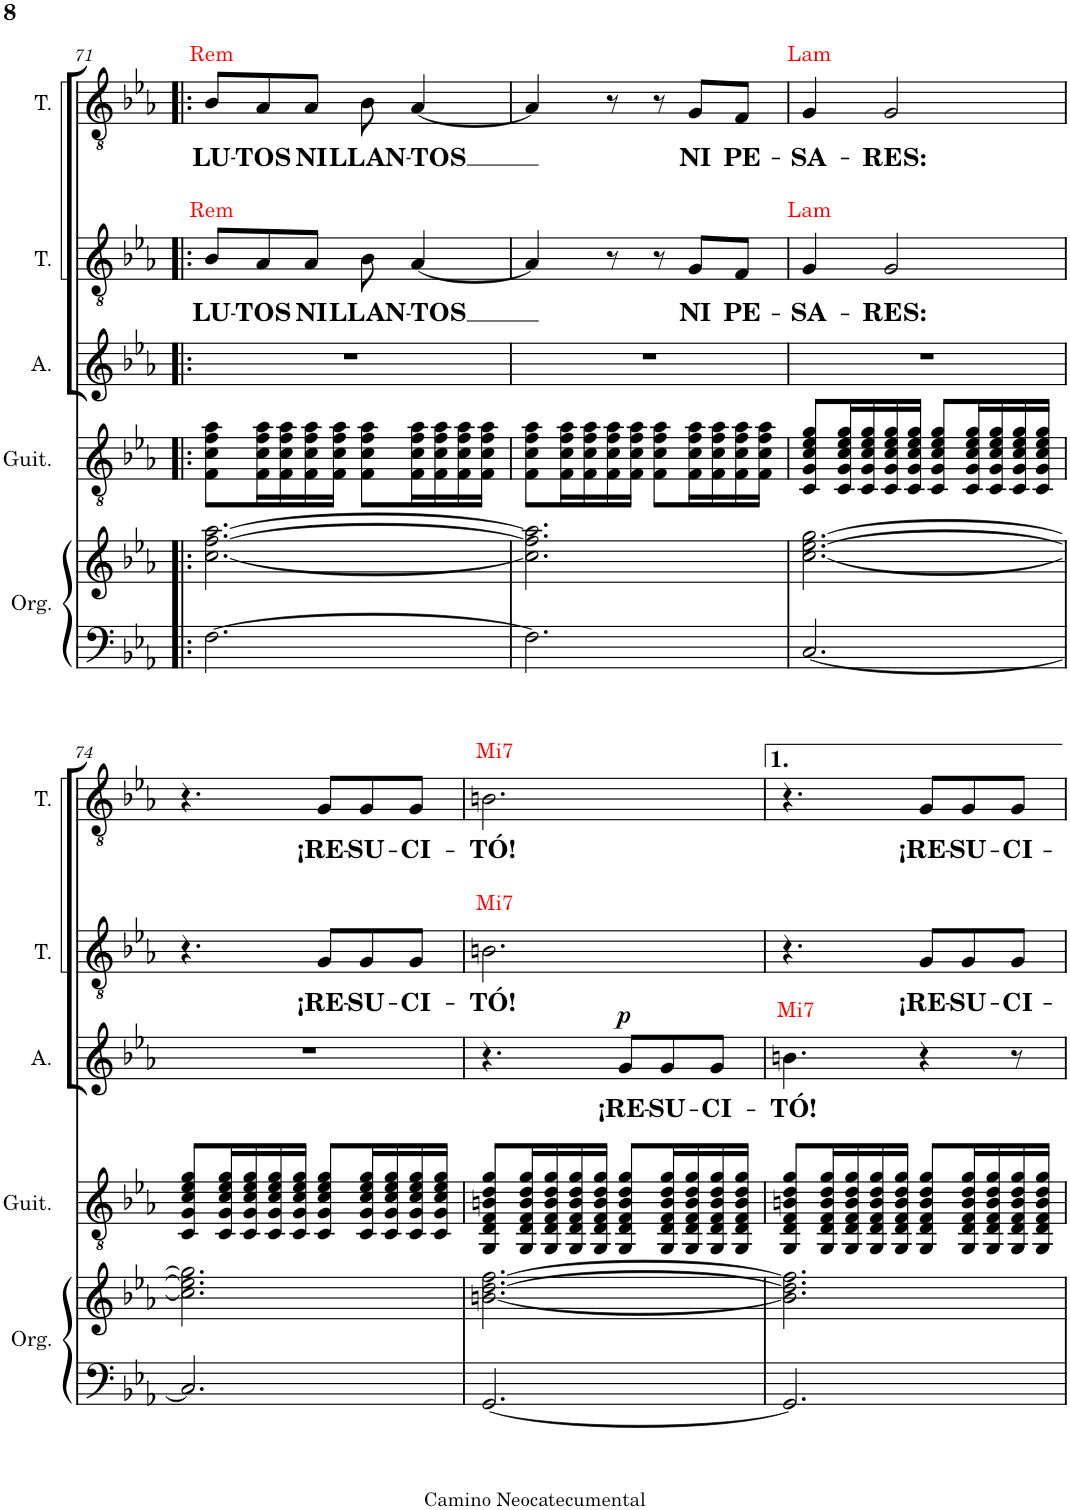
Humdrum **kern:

**kern	**kern	**kern	**kern	**text	**text	**dynam	**kern	**text	**text	**kern	**text	**text
*part5	*part5	*part4	*part3	*part3	*part3	*part3	*part2	*part2	*part2	*part1	*part1	*part1
*staff6	*staff5	*staff4	*staff3	*staff3	*staff3	*staff3	*staff2	*staff2	*staff2	*staff1	*staff1	*staff1
*I"Órgano	*	*I"Guitarra clásica	*I"Alto	*	*	*	*I"Tenor	*	*	*I"Tenor	*	*
*	*	*I'Guit.	*I'A.	*	*	*	*I'T.	*	*	*I'T.	*	*
!!LO:PB:g=z
*clefF4	*clefG2	*clefGv2	*clefG2	*	*	*	*clefGv2	*	*	*clefGv2	*	*
*	*	*	*	*	*	*	*	*	*	*Trd4c7	*	*
*k[b-e-a-]	*k[b-e-a-]	*k[b-e-a-]	*k[b-e-a-]	*	*	*	*k[b-e-a-]	*	*	*k[b-e-a-]	*	*
*M6/8	*M6/8	*M6/8	*M6/8	*	*	*	*M6/8	*	*	*M6/8	*	*
=71!|:	=71!|:	=71!|:	=71!|:	=71!|:	=71!|:	=71!|:	=71!|:	=71!|:	=71!|:	=71!|:	=71!|:	=71!|:
!	!	!	!	!	!	!	!	!LO:LY:b	!LO:LY:a:color=#FF0000	!	!LO:LY:b	!LO:LY:a:color=#FF0000
[2.F\	[2.cc\ [2.ff\ [2.aa-\	8F\ 8c\ 8f\ 8a-\L	2.r	.	.	.	8B-/L	LU-	Rem	8B-/L	LU-	Rem
!	!	!	!	!	!	!	!	!LO:LY:b	!	!	!LO:LY:b	!
.	.	16F\ 16c\ 16f\ 16a-\L	.	.	.	.	8A-/	-TOS	.	8A-/	-TOS	.
.	.	16F\ 16c\ 16f\ 16a-\	.	.	.	.	.	.	.	.	.	.
!	!	!	!	!	!	!	!	!LO:LY:b	!	!	!LO:LY:b	!
.	.	16F\ 16c\ 16f\ 16a-\	.	.	.	.	8A-/J	NI	.	8A-/J	NI	.
.	.	16F\ 16c\ 16f\ 16a-\JJ	.	.	.	.	.	.	.	.	.	.
!	!	!	!	!	!	!	!	!LO:LY:b	!	!	!LO:LY:b	!
.	.	8F\ 8c\ 8f\ 8a-\L	.	.	.	.	8B-\	LLAN-	.	8B-\	LLAN-	.
!	!	!	!	!	!	!	!	!LO:LY:b	!	!	!LO:LY:b	!
.	.	16F\ 16c\ 16f\ 16a-\L	.	.	.	.	[4A-/	-TOS	.	[4A-/	-TOS	.
.	.	16F\ 16c\ 16f\ 16a-\	.	.	.	.	.	.	.	.	.	.
.	.	16F\ 16c\ 16f\ 16a-\	.	.	.	.	.	.	.	.	.	.
.	.	16F\ 16c\ 16f\ 16a-\JJ	.	.	.	.	.	.	.	.	.	.
=72	=72	=72	=72	=72	=72	=72	=72	=72	=72	=72	=72	=72
2.F\]	2.cc\] 2.ff\] 2.aa-\]	8F\ 8c\ 8f\ 8a-\L	2.r	.	.	.	4A-/]	.	.	4A-/]	.	.
.	.	16F\ 16c\ 16f\ 16a-\L	.	.	.	.	.	.	.	.	.	.
.	.	16F\ 16c\ 16f\ 16a-\	.	.	.	.	.	.	.	.	.	.
.	.	16F\ 16c\ 16f\ 16a-\	.	.	.	.	8r	.	.	8r	.	.
.	.	16F\ 16c\ 16f\ 16a-\JJ	.	.	.	.	.	.	.	.	.	.
.	.	8F\ 8c\ 8f\ 8a-\L	.	.	.	.	8r	.	.	8r	.	.
!	!	!	!	!	!	!	!	!LO:LY:b	!	!	!LO:LY:b	!
.	.	16F\ 16c\ 16f\ 16a-\L	.	.	.	.	8G/L	NI	.	8G/L	NI	.
.	.	16F\ 16c\ 16f\ 16a-\	.	.	.	.	.	.	.	.	.	.
!	!	!	!	!	!	!	!	!LO:LY:b	!	!	!LO:LY:b	!
.	.	16F\ 16c\ 16f\ 16a-\	.	.	.	.	8F/J	PE-	.	8F/J	PE-	.
.	.	16F\ 16c\ 16f\ 16a-\JJ	.	.	.	.	.	.	.	.	.	.
=73	=73	=73	=73	=73	=73	=73	=73	=73	=73	=73	=73	=73
!	!	!	!	!	!	!	!	!LO:LY:b	!LO:LY:a:color=#FF0000	!	!LO:LY:b	!LO:LY:a:color=#FF0000
[2.C/	[2.cc\ [2.ee-\ [2.gg\	8C/ 8G/ 8c/ 8e-/ 8g/L	2.r	.	.	.	4G/	-SA-	Lam	4G/	-SA-	Lam
.	.	16C/ 16G/ 16c/ 16e-/ 16g/L	.	.	.	.	.	.	.	.	.	.
.	.	16C/ 16G/ 16c/ 16e-/ 16g/	.	.	.	.	.	.	.	.	.	.
!	!	!	!	!	!	!	!	!LO:LY:b	!	!	!LO:LY:b	!
.	.	16C/ 16G/ 16c/ 16e-/ 16g/	.	.	.	.	2G/	-RES:	.	2G/	-RES:	.
.	.	16C/ 16G/ 16c/ 16e-/ 16g/JJ	.	.	.	.	.	.	.	.	.	.
.	.	8C/ 8G/ 8c/ 8e-/ 8g/L	.	.	.	.	.	.	.	.	.	.
.	.	16C/ 16G/ 16c/ 16e-/ 16g/L	.	.	.	.	.	.	.	.	.	.
.	.	16C/ 16G/ 16c/ 16e-/ 16g/	.	.	.	.	.	.	.	.	.	.
.	.	16C/ 16G/ 16c/ 16e-/ 16g/	.	.	.	.	.	.	.	.	.	.
.	.	16C/ 16G/ 16c/ 16e-/ 16g/JJ	.	.	.	.	.	.	.	.	.	.
!!LO:LB:g=z
=74	=74	=74	=74	=74	=74	=74	=74	=74	=74	=74	=74	=74
2.C/]	2.cc\] 2.ee-\] 2.gg\]	8C/ 8G/ 8c/ 8e-/ 8g/L	2.r	.	.	.	4.r	.	.	4.r	.	.
.	.	16C/ 16G/ 16c/ 16e-/ 16g/L	.	.	.	.	.	.	.	.	.	.
.	.	16C/ 16G/ 16c/ 16e-/ 16g/	.	.	.	.	.	.	.	.	.	.
.	.	16C/ 16G/ 16c/ 16e-/ 16g/	.	.	.	.	.	.	.	.	.	.
.	.	16C/ 16G/ 16c/ 16e-/ 16g/JJ	.	.	.	.	.	.	.	.	.	.
!	!	!	!	!	!	!	!	!LO:LY:b	!	!	!LO:LY:b	!
.	.	8C/ 8G/ 8c/ 8e-/ 8g/L	.	.	.	.	8G/L	¡RE-	.	8G/L	¡RE-	.
!	!	!	!	!	!	!	!	!LO:LY:b	!	!	!LO:LY:b	!
.	.	16C/ 16G/ 16c/ 16e-/ 16g/L	.	.	.	.	8G/	-SU-	.	8G/	-SU-	.
.	.	16C/ 16G/ 16c/ 16e-/ 16g/	.	.	.	.	.	.	.	.	.	.
!	!	!	!	!	!	!	!	!LO:LY:b	!	!	!LO:LY:b	!
.	.	16C/ 16G/ 16c/ 16e-/ 16g/	.	.	.	.	8G/J	-CI-	.	8G/J	-CI-	.
.	.	16C/ 16G/ 16c/ 16e-/ 16g/JJ	.	.	.	.	.	.	.	.	.	.
=75	=75	=75	=75	=75	=75	=75	=75	=75	=75	=75	=75	=75
!	!	!	!	!	!	!	!	!LO:LY:b	!LO:LY:a:color=#FF0000	!	!LO:LY:b	!LO:LY:a:color=#FF0000
[2.GG/	[2.bn\ [2.dd\ [2.ff\	8GG/ 8D/ 8F/ 8Bn/ 8d/ 8g/L	4.r	.	.	.	2.Bn\	-TÓ!	Mi7	2.Bn\	-TÓ!	Mi7
.	.	16GG/ 16D/ 16F/ 16B/ 16d/ 16g/L	.	.	.	.	.	.	.	.	.	.
.	.	16GG/ 16D/ 16F/ 16B/ 16d/ 16g/	.	.	.	.	.	.	.	.	.	.
.	.	16GG/ 16D/ 16F/ 16B/ 16d/ 16g/	.	.	.	.	.	.	.	.	.	.
.	.	16GG/ 16D/ 16F/ 16B/ 16d/ 16g/JJ	.	.	.	.	.	.	.	.	.	.
!	!	!	!	!LO:LY:b	!	!LO:DY:a	!	!	!	!	!	!
.	.	8GG/ 8D/ 8F/ 8B/ 8d/ 8g/L	8g/L	¡RE-	.	p	.	.	.	.	.	.
!	!	!	!	!LO:LY:b	!	!	!	!	!	!	!	!
.	.	16GG/ 16D/ 16F/ 16B/ 16d/ 16g/L	8g/	-SU-	.	.	.	.	.	.	.	.
.	.	16GG/ 16D/ 16F/ 16B/ 16d/ 16g/	.	.	.	.	.	.	.	.	.	.
!	!	!	!	!LO:LY:b	!	!	!	!	!	!	!	!
.	.	16GG/ 16D/ 16F/ 16B/ 16d/ 16g/	8g/J	-CI-	.	.	.	.	.	.	.	.
.	.	16GG/ 16D/ 16F/ 16B/ 16d/ 16g/JJ	.	.	.	.	.	.	.	.	.	.
=76	=76	=76	=76	=76	=76	=76	=76	=76	=76	=76	=76	=76
!	!	!	!	!LO:LY:b	!LO:LY:a:color=#FF0000	!	!	!	!	!	!	!
2.GG/]	2.b\] 2.dd\] 2.ff\]	8GG/ 8D/ 8F/ 8Bn/ 8d/ 8g/L	4.bn\	-TÓ!	Mi7	.	4.r	.	.	4.r	.	.
.	.	16GG/ 16D/ 16F/ 16B/ 16d/ 16g/L	.	.	.	.	.	.	.	.	.	.
.	.	16GG/ 16D/ 16F/ 16B/ 16d/ 16g/	.	.	.	.	.	.	.	.	.	.
.	.	16GG/ 16D/ 16F/ 16B/ 16d/ 16g/	.	.	.	.	.	.	.	.	.	.
.	.	16GG/ 16D/ 16F/ 16B/ 16d/ 16g/JJ	.	.	.	.	.	.	.	.	.	.
!	!	!	!	!	!	!	!	!LO:LY:b	!	!	!LO:LY:b	!
.	.	8GG/ 8D/ 8F/ 8B/ 8d/ 8g/L	4r	.	.	.	8G/L	¡RE-	.	8G/L	¡RE-	.
!	!	!	!	!	!	!	!	!LO:LY:b	!	!	!LO:LY:b	!
.	.	16GG/ 16D/ 16F/ 16B/ 16d/ 16g/L	.	.	.	.	8G/	-SU-	.	8G/	-SU-	.
.	.	16GG/ 16D/ 16F/ 16B/ 16d/ 16g/	.	.	.	.	.	.	.	.	.	.
!	!	!	!	!	!	!	!	!LO:LY:b	!	!	!LO:LY:b	!
.	.	16GG/ 16D/ 16F/ 16B/ 16d/ 16g/	8r	.	.	.	8G/J	-CI-	.	8G/J	-CI-	.
.	.	16GG/ 16D/ 16F/ 16B/ 16d/ 16g/JJ	.	.	.	.	.	.	.	.	.	.
=	=	=	=	=	=	=	=	=	=	=	=	=
*-	*-	*-	*-	*-	*-	*-	*-	*-	*-	*-	*-	*-
